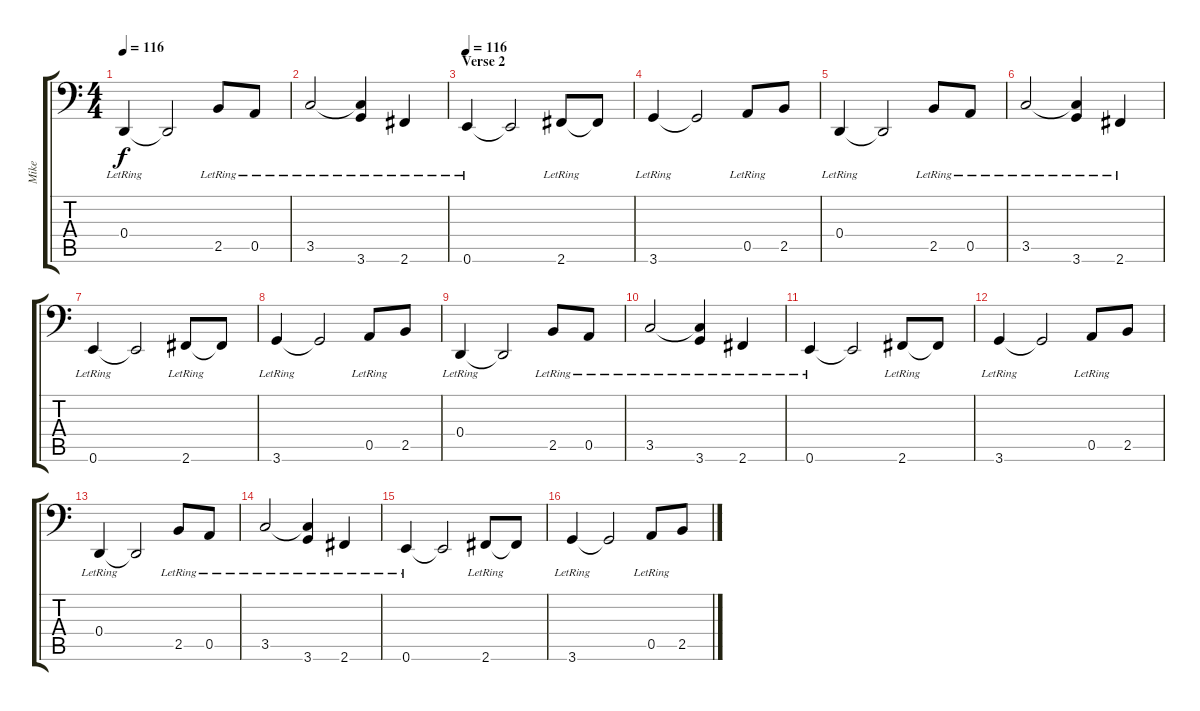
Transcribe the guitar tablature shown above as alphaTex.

\track ("Mike" "Mike") {instrument electricbasspick}
\staff {score tabs}
\tuning (E4 B3 G1 D1 A1 E1) {hide}
\ts (4 4)
\tempo 116
\clef f4
\ks c
0.4{lr}.4{dy f} 0.4{t}.2 2.5{lr}.8 0.5{lr}.8 |
3.5{lr}.2 (3.5{t} 3.6{lr}).4 2.6{lr}.4 |
\section ("" "Verse 2")
\tempo 116
0.6{lr}.4 0.6{t}.2 2.6{lr}.8 2.6{t}.8 |
3.6{lr}.4 3.6{t}.2 0.5{lr}.8 2.5.8 |
0.4{lr}.4 0.4{t}.2 2.5{lr}.8 0.5{lr}.8 |
3.5{lr}.2 (3.5{t} 3.6{lr}).4 2.6{lr}.4 |
0.6{lr}.4 0.6{t}.2 2.6{lr}.8 2.6{t}.8 |
3.6{lr}.4 3.6{t}.2 0.5{lr}.8 2.5.8 |
0.4{lr}.4 0.4{t}.2 2.5{lr}.8 0.5{lr}.8 |
3.5{lr}.2 (3.5{t} 3.6{lr}).4 2.6{lr}.4 |
0.6{lr}.4 0.6{t}.2 2.6{lr}.8 2.6{t}.8 |
3.6{lr}.4 3.6{t}.2 0.5{lr}.8 2.5.8 |
0.4{lr}.4 0.4{t}.2 2.5{lr}.8 0.5{lr}.8 |
3.5{lr}.2 (3.5{t} 3.6{lr}).4 2.6{lr}.4 |
0.6{lr}.4 0.6{t}.2 2.6{lr}.8 2.6{t}.8 |
3.6{lr}.4 3.6{t}.2 0.5{lr}.8 2.5.8
